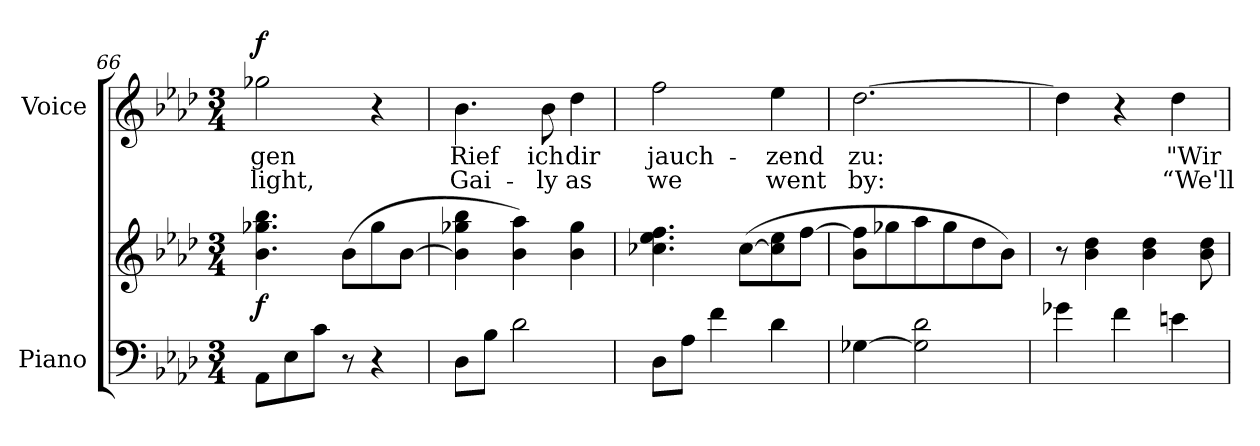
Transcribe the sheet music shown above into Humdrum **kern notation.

**kern	**kern	**dynam	**kern	**text	**text	**dynam
*part2	*part2	*part2	*part1	*part1	*part1	*part1
*staff3	*staff2	*staff2/3	*staff1	*staff1	*staff1	*staff1
*I"Piano	*	*	*I"Voice	*	*	*
*I'Pno	*	*	*	*	*	*
*clefF4	*clefG2	*	*clefG2	*	*	*
*k[b-e-a-d-]	*k[b-e-a-d-]	*	*k[b-e-a-d-]	*	*	*
*M3/4	*M3/4	*	*M3/4	*	*	*
=66	=66	=66	=66	=66	=66	=66
!	!	!LO:DY:b	!	!	!	!LO:DY:a
8AA-\L	4.b-\ 4.gg-X\ 4.bb-\	f	2gg-X\	-gen	light,	f
8E-\	.	.	.	.	.	.
8c\J	.	.	.	.	.	.
8r	(8b-\L	.	.	.	.	.
4r	8gg-\	.	4r	.	.	.
.	[<8b-\J	.	.	.	.	.
=67	=67	=67	=67	=67	=67	=67
8D-\L	4b-\] 4gg-X\ 4bb-\	.	4.b-\	Rief	Gai-	.
8B-\J	.	.	.	.	.	.
2d-\	4b-\ 4aa-\)	.	.	.	.	.
.	.	.	8b-\	ich	-ly	.
.	4b-\ 4gg-\	.	4dd-\	dir	as	.
=68	=68	=68	=68	=68	=68	=68
8D-\L	4.cc-X\ 4.ee-\ 4.ff\	.	2ff\	jauch-	we	.
8A-\J	.	.	.	.	.	.
4f\	.	.	.	.	.	.
.	([<8cc-\L	.	.	.	.	.
4d-\	8cc-\] 8ee-\	.	4ee-\	-zend	went	.
.	[8ff\J	.	.	.	.	.
=69	=69	=69	=69	=69	=69	=69
[<4G-j\	8b-\ 8ff\]L	.	[2.dd-\	zu:	by:	.
.	8gg-X\	.	.	.	.	.
2G-\] 2d-\	8aa-\	.	.	.	.	.
.	8gg-\	.	.	.	.	.
.	8dd-\	.	.	.	.	.
.	8b-\J)	.	.	.	.	.
=70	=70	=70	=70	=70	=70	=70
4g-X\	8r	.	4dd-\]	.	.	.
.	4b-\ 4dd-\	.	.	.	.	.
4f\	.	.	4r	.	.	.
.	4b-\ 4dd-\	.	.	.	.	.
4en\	.	.	4dd-\	"Wir	“We'll	.
.	8b-\ 8dd-\	.	.	.	.	.
=	=	=	=	=	=	=
*-	*-	*-	*-	*-	*-	*-
